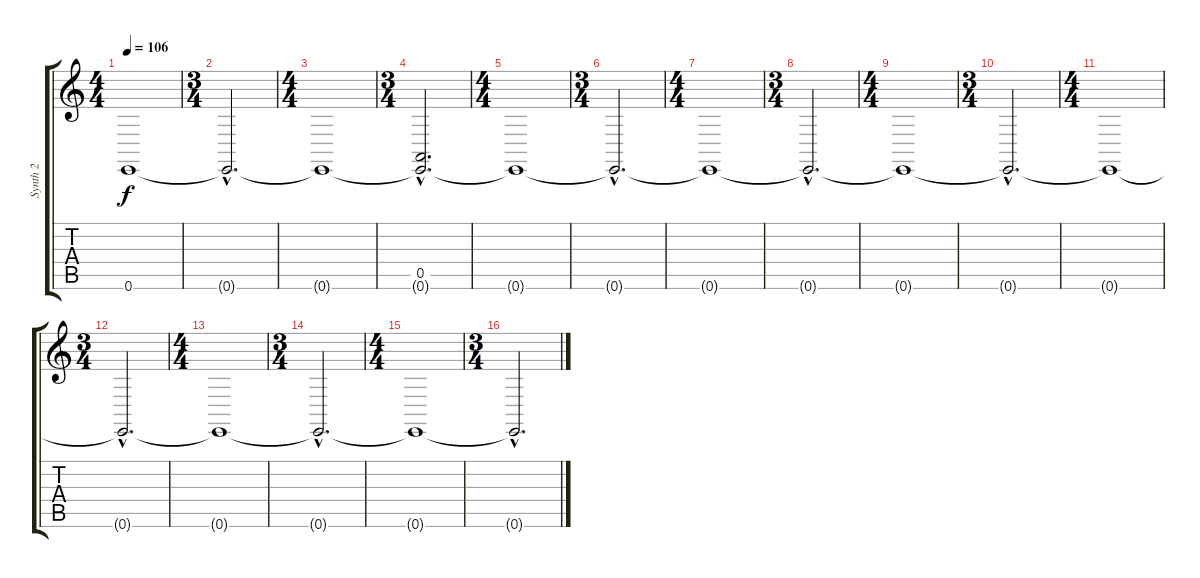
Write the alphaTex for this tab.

\track ("Synth 2" "Synth 2") {instrument lead2sawtooth}
\staff {score tabs}
\tuning (E4 B3 G3 D3 A2 E2) {hide}
\ts (4 4)
\tempo 106
\clef g2
\ks c
0.6{t}.1{dy f} |
\ts (3 4)
0.6{hac t}.2{d} |
\ts (4 4)
0.6{t}.1 |
\ts (3 4)
(0.5{hac} 0.6{hac t}).2{d} |
\ts (4 4)
0.6{t}.1 |
\ts (3 4)
0.6{hac t}.2{d} |
\ts (4 4)
0.6{t}.1 |
\ts (3 4)
0.6{hac t}.2{d} |
\ts (4 4)
0.6{t}.1 |
\ts (3 4)
0.6{hac t}.2{d} |
\ts (4 4)
0.6{t}.1 |
\ts (3 4)
0.6{hac t}.2{d} |
\ts (4 4)
0.6{t}.1 |
\ts (3 4)
0.6{hac t}.2{d} |
\ts (4 4)
0.6{t}.1 |
\ts (3 4)
0.6{hac t}.2{d}
